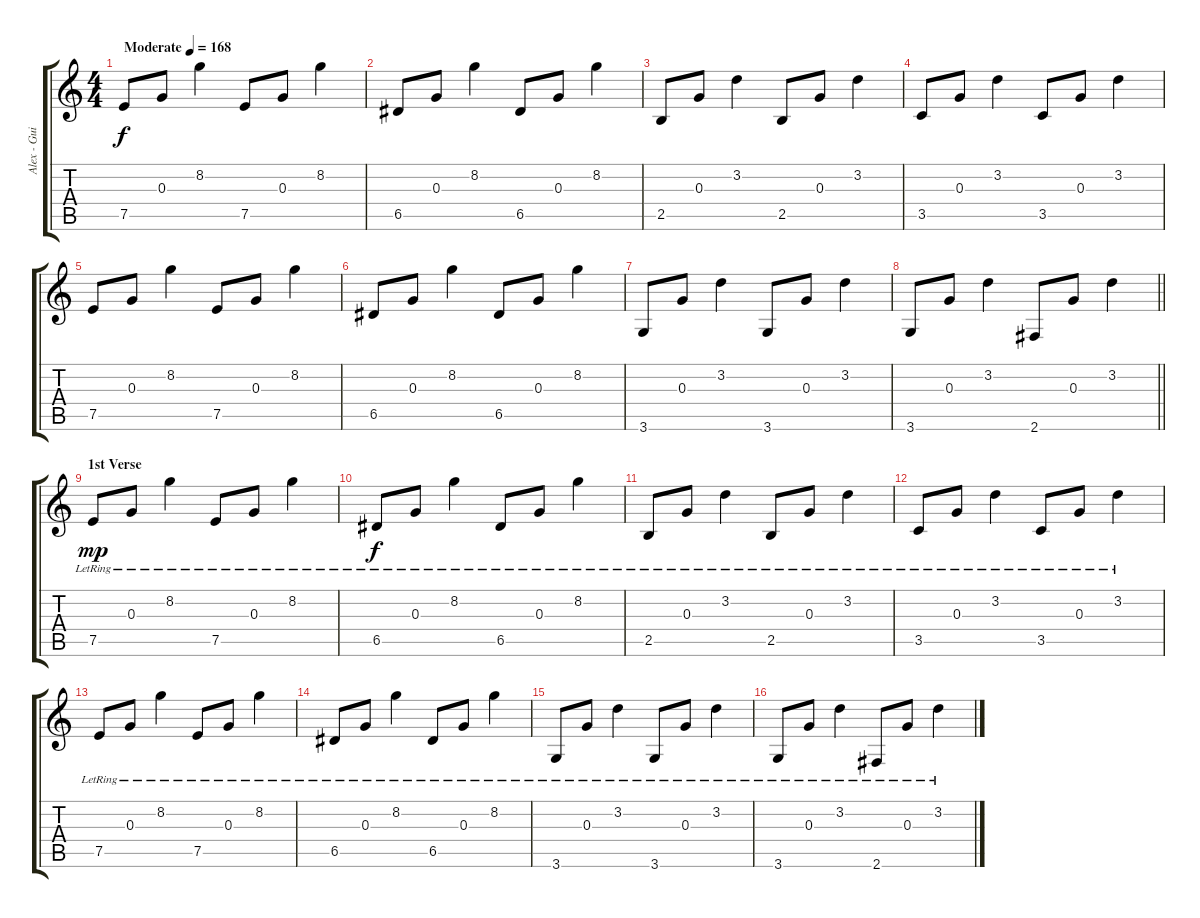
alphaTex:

\track ("Alex - Guitar" "Alex - Gui") {instrument electricguitarjazz}
\staff {score tabs}
\tuning (E4 B3 G3 D3 A2 E2) {hide}
\ts (4 4)
\tempo (168 "Moderate")
\clef g2
\ks c
7.5.8{dy f instrument electricguitarjazz} 0.3.8 8.2.4 7.5.8 0.3.8 8.2.4 |
6.5.8 0.3.8 8.2.4 6.5.8 0.3.8 8.2.4 |
2.5.8 0.3.8 3.2.4 2.5.8 0.3.8 3.2.4 |
3.5.8 0.3.8 3.2.4 3.5.8 0.3.8 3.2.4 |
7.5.8 0.3.8 8.2.4 7.5.8 0.3.8 8.2.4 |
6.5.8 0.3.8 8.2.4 6.5.8 0.3.8 8.2.4 |
3.6.8 0.3.8 3.2.4 3.6.8 0.3.8 3.2.4 |
\barLineRight lightlight
3.6.8 0.3.8 3.2.4 2.6.8 0.3.8 3.2.4 |
\section ("" "1st Verse")
7.5{lr}.8{dy mp balance 15} 0.3{lr}.8 8.2{lr}.4 7.5{lr}.8 0.3{lr}.8 8.2{lr}.4 |
6.5{lr}.8{dy f} 0.3{lr}.8 8.2{lr}.4 6.5{lr}.8 0.3{lr}.8 8.2{lr}.4 |
2.5{lr}.8 0.3{lr}.8 3.2{lr}.4 2.5{lr}.8 0.3{lr}.8 3.2{lr}.4 |
3.5{lr}.8 0.3{lr}.8 3.2{lr}.4 3.5{lr}.8 0.3{lr}.8 3.2{lr}.4 |
7.5{lr}.8 0.3{lr}.8 8.2{lr}.4 7.5{lr}.8 0.3{lr}.8 8.2{lr}.4 |
6.5{lr}.8 0.3{lr}.8 8.2{lr}.4 6.5{lr}.8 0.3{lr}.8 8.2{lr}.4 |
3.6{lr}.8 0.3{lr}.8 3.2{lr}.4 3.6{lr}.8 0.3{lr}.8 3.2{lr}.4 |
3.6{lr}.8 0.3{lr}.8 3.2{lr}.4 2.6{lr}.8 0.3{lr}.8 3.2{lr}.4
